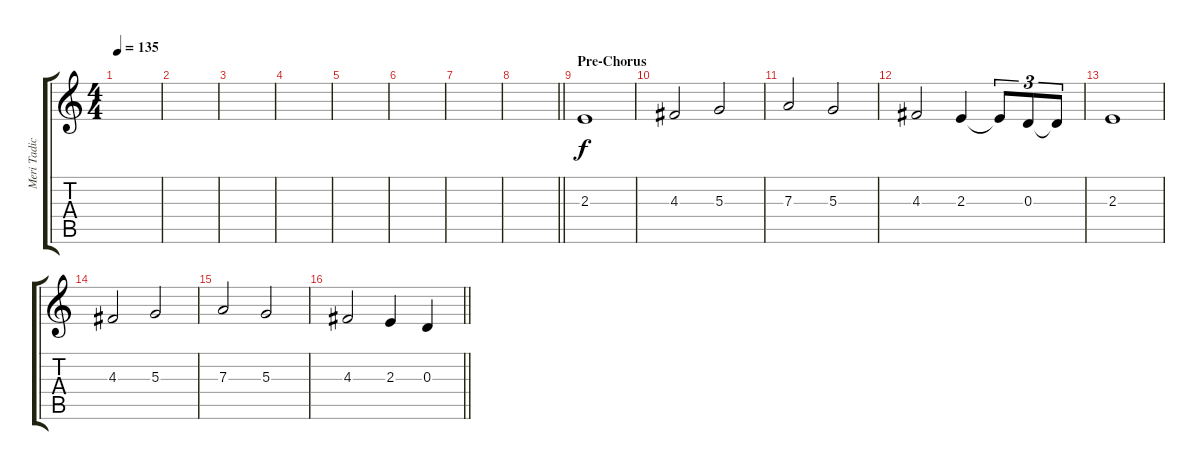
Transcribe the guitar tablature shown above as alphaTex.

\track ("Meri Tadic" "Meri Tadic") {instrument violin}
\staff {score tabs}
\tuning (B4 Gb4 D4 A3 E3 B2) {hide}
\ts (4 4)
\tempo 135
\clef g2
\ks c
|
|
|
|
|
|
|
\barLineRight lightlight
|
\section ("" "Pre-Chorus")
2.3.1 |
4.3.2 5.3.2 |
7.3.2 5.3.2 |
4.3.2 2.3.4 2.3{t}.8{tu (3 2)} 0.3.8{tu (3 2)} 0.3{t}.8{tu (3 2)} |
2.3.1 |
4.3.2 5.3.2 |
7.3.2 5.3.2 |
\barLineRight lightlight
4.3.2 2.3.4 0.3.4
